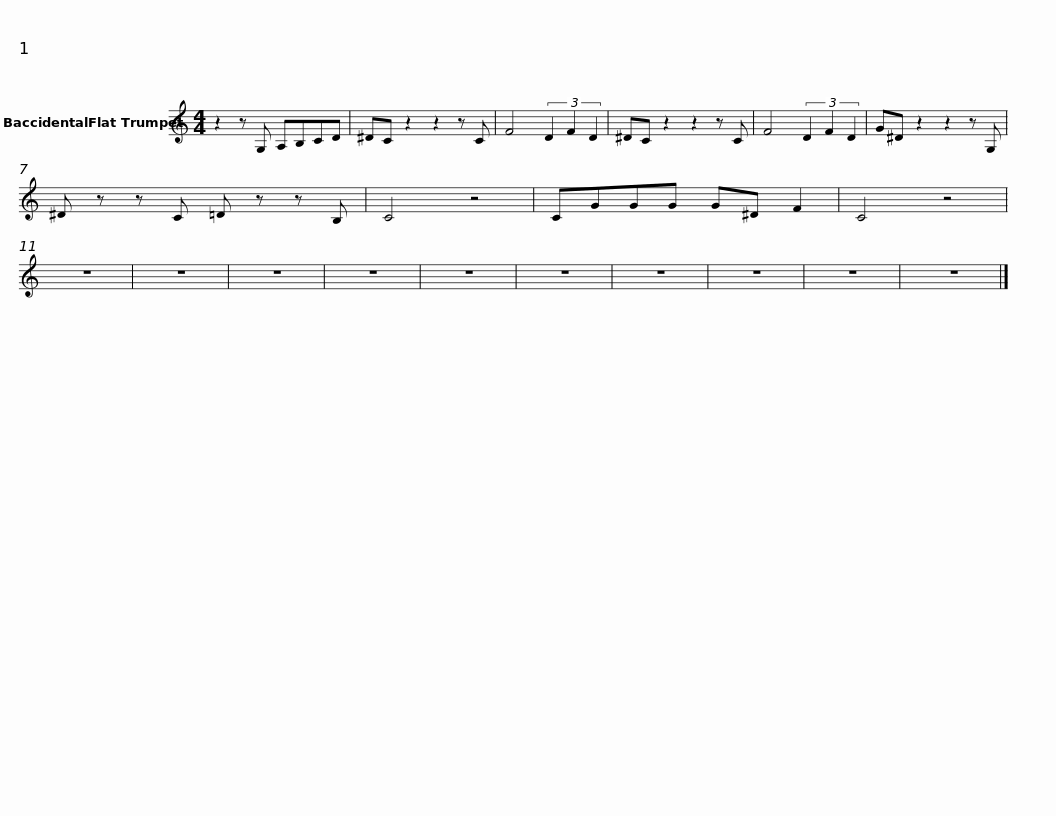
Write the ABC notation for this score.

X:1
L:1/8
M:4/4
I:linebreak $
K:none
V:1 treble transpose=-2
V:1
[K:C] z2 z G, A,B,CD | ^DC z2 z2 z C | F4 (3D2 F2 D2 | ^DC z2 z2 z C |$ F4 (3D2 F2 D2 | %5
 G^D z2 z2 z G, | ^D z z C =D z z B, | C4 z4 |$ CGGG G^D F2 | C4 z4 | %10
 z8 | z8 |$ z8 | z8 | z8 | %15
 z8 |$ z8 | z8 | z8 | z8 |] %20
